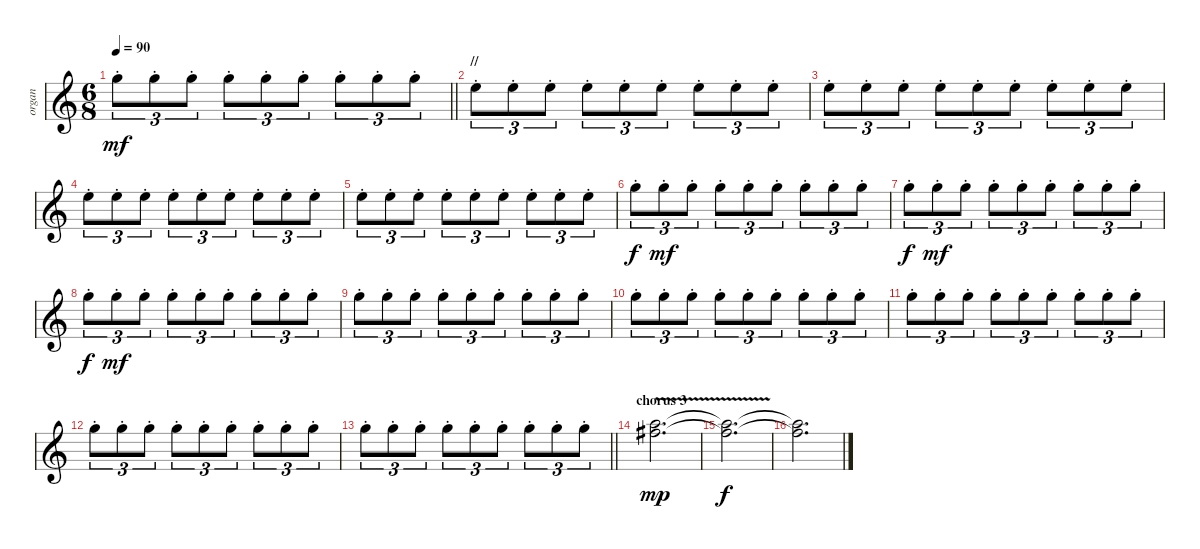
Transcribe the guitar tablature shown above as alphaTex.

\track ("organ" "organ") {instrument drawbarorgan}
\staff {score}
\tuning (E4 B3 G3 D3 A2 E2) {hide}
\ts (6 8)
\tempo 90
\clef g2
\barLineRight lightlight
\ks c
15.1{st}.8{tu (3 2) dy mf} 15.1{st}.8{tu (3 2)} 15.1{st}.8{tu (3 2)} 15.1{st}.8{tu (3 2)} 15.1{st}.8{tu (3 2)} 15.1{st}.8{tu (3 2)} 15.1{st}.8{tu (3 2)} 15.1{st}.8{tu (3 2)} 15.1{st}.8{tu (3 2)} |
\section ("" "//")
12.1{st}.8{tu (3 2)} 12.1{st}.8{tu (3 2)} 12.1{st}.8{tu (3 2)} 12.1{st}.8{tu (3 2)} 12.1{st}.8{tu (3 2)} 12.1{st}.8{tu (3 2)} 12.1{st}.8{tu (3 2)} 12.1{st}.8{tu (3 2)} 12.1{st}.8{tu (3 2)} |
12.1{st}.8{tu (3 2)} 12.1{st}.8{tu (3 2)} 12.1{st}.8{tu (3 2)} 12.1{st}.8{tu (3 2)} 12.1{st}.8{tu (3 2)} 12.1{st}.8{tu (3 2)} 12.1{st}.8{tu (3 2)} 12.1{st}.8{tu (3 2)} 12.1{st}.8{tu (3 2)} |
12.1{st}.8{tu (3 2)} 12.1{st}.8{tu (3 2)} 12.1{st}.8{tu (3 2)} 12.1{st}.8{tu (3 2)} 12.1{st}.8{tu (3 2)} 12.1{st}.8{tu (3 2)} 12.1{st}.8{tu (3 2)} 12.1{st}.8{tu (3 2)} 12.1{st}.8{tu (3 2)} |
12.1{st}.8{tu (3 2)} 12.1{st}.8{tu (3 2)} 12.1{st}.8{tu (3 2)} 12.1{st}.8{tu (3 2)} 12.1{st}.8{tu (3 2)} 12.1{st}.8{tu (3 2)} 12.1{st}.8{tu (3 2)} 12.1{st}.8{tu (3 2)} 12.1{st}.8{tu (3 2)} |
15.1{st}.8{tu (3 2) dy f} 15.1{st}.8{tu (3 2) dy mf} 15.1{st}.8{tu (3 2)} 15.1{st}.8{tu (3 2)} 15.1{st}.8{tu (3 2)} 15.1{st}.8{tu (3 2)} 15.1{st}.8{tu (3 2)} 15.1{st}.8{tu (3 2)} 15.1{st}.8{tu (3 2)} |
15.1{st}.8{tu (3 2) dy f} 15.1{st}.8{tu (3 2) dy mf} 15.1{st}.8{tu (3 2)} 15.1{st}.8{tu (3 2)} 15.1{st}.8{tu (3 2)} 15.1{st}.8{tu (3 2)} 15.1{st}.8{tu (3 2)} 15.1{st}.8{tu (3 2)} 15.1{st}.8{tu (3 2)} |
15.1{st}.8{tu (3 2) dy f} 15.1{st}.8{tu (3 2) dy mf} 15.1{st}.8{tu (3 2)} 15.1{st}.8{tu (3 2)} 15.1{st}.8{tu (3 2)} 15.1{st}.8{tu (3 2)} 15.1{st}.8{tu (3 2)} 15.1{st}.8{tu (3 2)} 15.1{st}.8{tu (3 2)} |
15.1{st}.8{tu (3 2)} 15.1{st}.8{tu (3 2)} 15.1{st}.8{tu (3 2)} 15.1{st}.8{tu (3 2)} 15.1{st}.8{tu (3 2)} 15.1{st}.8{tu (3 2)} 15.1{st}.8{tu (3 2)} 15.1{st}.8{tu (3 2)} 15.1{st}.8{tu (3 2)} |
15.1{st}.8{tu (3 2)} 15.1{st}.8{tu (3 2)} 15.1{st}.8{tu (3 2)} 15.1{st}.8{tu (3 2)} 15.1{st}.8{tu (3 2)} 15.1{st}.8{tu (3 2)} 15.1{st}.8{tu (3 2)} 15.1{st}.8{tu (3 2)} 15.1{st}.8{tu (3 2)} |
15.1{st}.8{tu (3 2)} 15.1{st}.8{tu (3 2)} 15.1{st}.8{tu (3 2)} 15.1{st}.8{tu (3 2)} 15.1{st}.8{tu (3 2)} 15.1{st}.8{tu (3 2)} 15.1{st}.8{tu (3 2)} 15.1{st}.8{tu (3 2)} 15.1{st}.8{tu (3 2)} |
15.1{st}.8{tu (3 2)} 15.1{st}.8{tu (3 2)} 15.1{st}.8{tu (3 2)} 15.1{st}.8{tu (3 2)} 15.1{st}.8{tu (3 2)} 15.1{st}.8{tu (3 2)} 15.1{st}.8{tu (3 2)} 15.1{st}.8{tu (3 2)} 15.1{st}.8{tu (3 2)} |
\barLineRight lightlight
15.1{st}.8{tu (3 2)} 15.1{st}.8{tu (3 2)} 15.1{st}.8{tu (3 2)} 15.1{st}.8{tu (3 2)} 15.1{st}.8{tu (3 2)} 15.1{st}.8{tu (3 2)} 15.1{st}.8{tu (3 2)} 15.1{st}.8{tu (3 2)} 15.1{st}.8{tu (3 2)} |
\section ("" "chorus 3")
(17.1{v} 19.2).2{d dy mp} |
(17.1{t} 19.2{t}).2{d dy f} |
(17.1{t} 19.2{t}).2{d}
